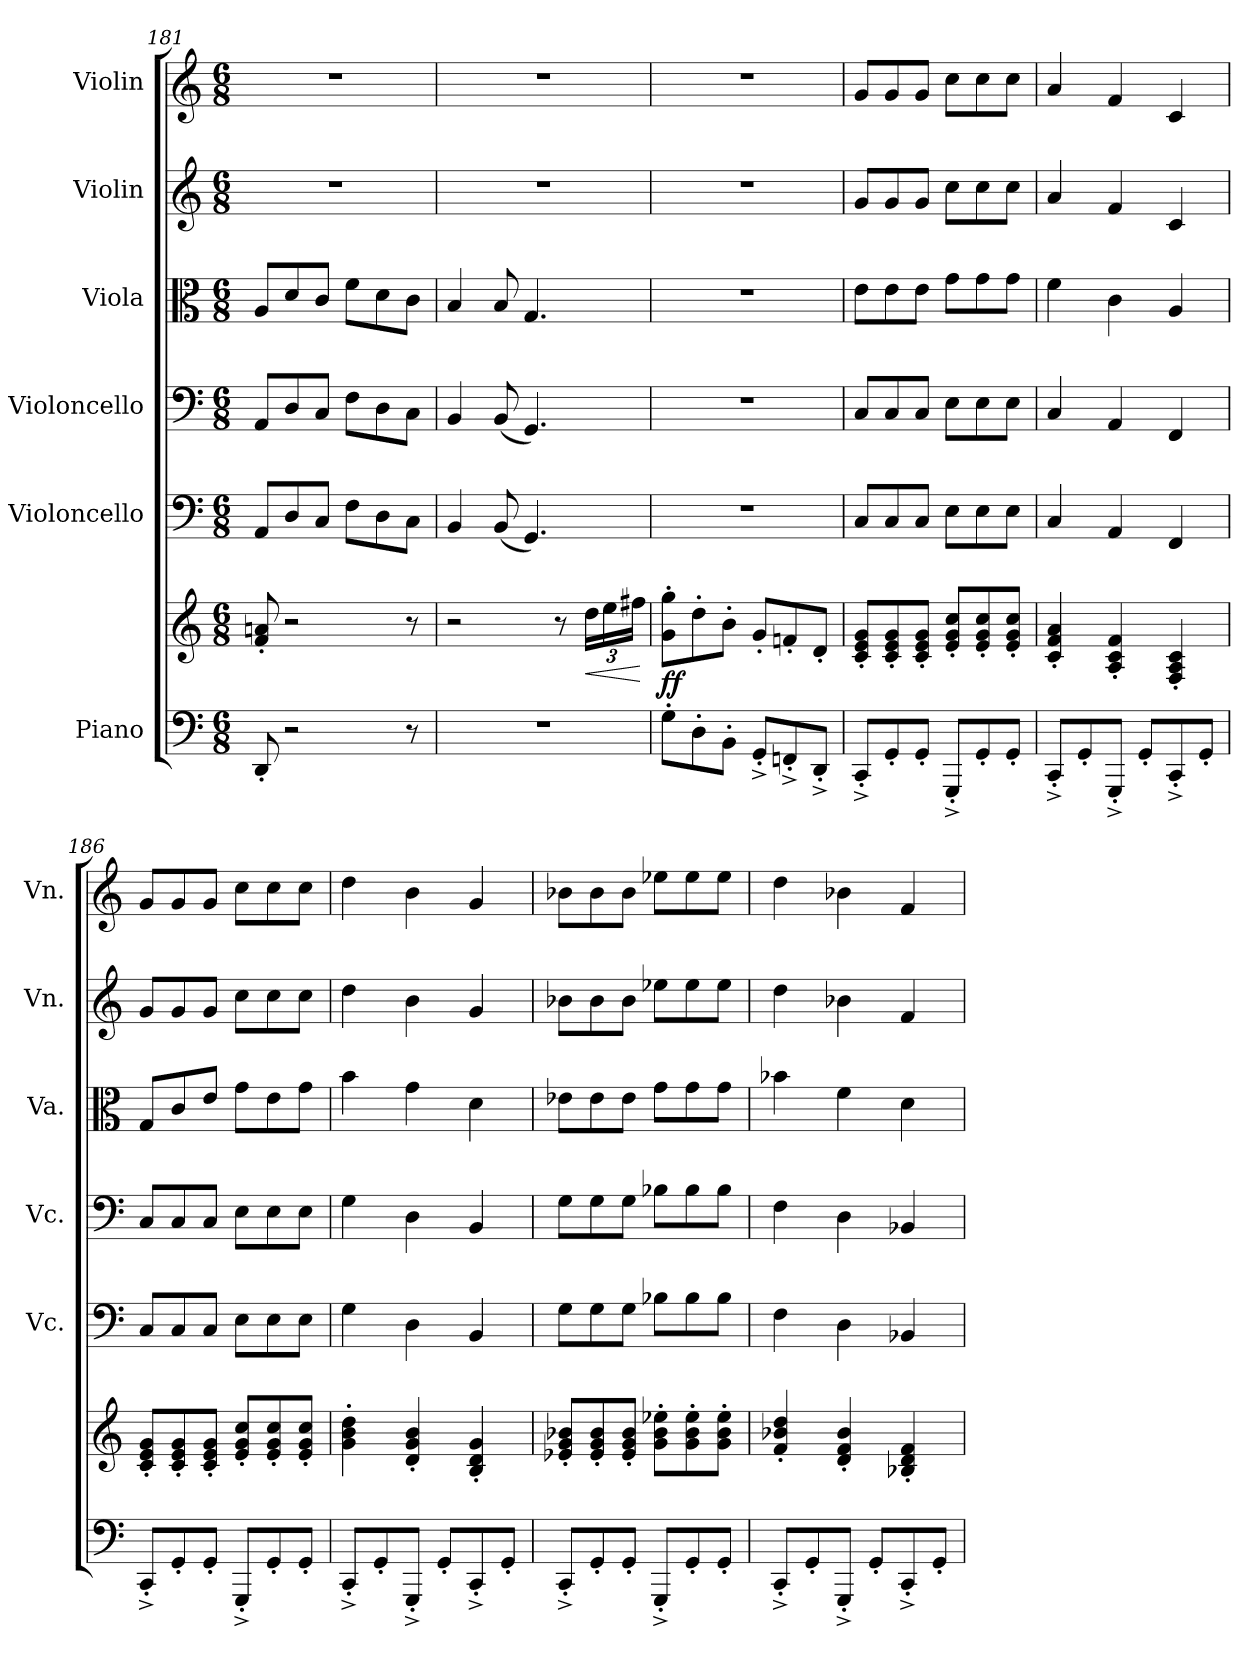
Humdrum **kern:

**kern	**kern	**dynam	**kern	**kern	**kern	**kern	**kern
*part6	*part6	*part6	*part5	*part4	*part3	*part2	*part1
*staff7	*staff6	*staff6/7	*staff5	*staff4	*staff3	*staff2	*staff1
*I"Piano	*	*	*I"Violoncello	*I"Violoncello	*I"Viola	*I"Violin	*I"Violin
*	*	*	*I'Vc.	*I'Vc.	*I'Va.	*I'Vn.	*I'Vn.
*clefF4	*clefG2	*	*clefF4	*clefF4	*clefC3	*clefG2	*clefG2
*k[]	*k[]	*	*k[]	*k[]	*k[]	*k[]	*k[]
*M6/8	*M6/8	*	*M6/8	*M6/8	*M6/8	*M6/8	*M6/8
=181	=181	=181	=181	=181	=181	=181	=181
8DD'/	8f/' 8an/'	.	8AA/L	8AA/L	8A/L	2.r	2.r
2r	2r	.	8D/	8D/	8d/	.	.
.	.	.	8C/J	8C/J	8c/J	.	.
.	.	.	8F\L	8F\L	8f\L	.	.
.	.	.	8D\	8D\	8d\	.	.
8r	8r	.	8C\J	8C\J	8c\J	.	.
=182	=182	=182	=182	=182	=182	=182	=182
2.r	2r	.	4BB/	4BB/	4B/	2.r	2.r
.	.	.	(8BB/	(8BB/	8B/	.	.
.	.	.	4.GG/)	4.GG/)	4.G/	.	.
.	8r	.	.	.	.	.	.
*	*Xbrackettup	*	*	*	*	*	*
!	!	!LO:HP:b	!	!	!	!	!
.	24dd\LL	<	.	.	.	.	.
.	24ee\	.	.	.	.	.	.
.	24ff#X\JJ	.	.	.	.	.	.
.	.	[	.	.	.	.	.
=183	=183	=183	=183	=183	=183	=183	=183
!	!	!LO:DY:b	!	!	!	!	!
8G'\L	8g\' 8gg\'L	ff	2.r	2.r	2.r	2.r	2.r
8D'\	8dd'\	.	.	.	.	.	.
8BB'\J	8b'\J	.	.	.	.	.	.
8GG'^/L	8g'/L	.	.	.	.	.	.
8FFn'^/	8fn'/	.	.	.	.	.	.
8DD'^/J	8d'/J	.	.	.	.	.	.
=184	=184	=184	=184	=184	=184	=184	=184
8CC'^/L	8c/' 8e/' 8g/'L	.	8C/L	8C/L	8e\L	8g/L	8g/L
8GG'/	8c/' 8e/' 8g/'	.	8C/	8C/	8e\	8g/	8g/
8GG'/J	8c/' 8e/' 8g/'J	.	8C/J	8C/J	8e\J	8g/J	8g/J
8GGG'^/L	8e/' 8g/' 8cc/'L	.	8E\L	8E\L	8g\L	8cc\L	8cc\L
8GG'/	8e/' 8g/' 8cc/'	.	8E\	8E\	8g\	8cc\	8cc\
8GG'/J	8e/' 8g/' 8cc/'J	.	8E\J	8E\J	8g\J	8cc\J	8cc\J
=185	=185	=185	=185	=185	=185	=185	=185
8CC'^/L	4c/' 4f/' 4a/'	.	4C/	4C/	4f\	4a/	4a/
8GG'/	.	.	.	.	.	.	.
8GGG'^/J	4A/' 4c/' 4f/'	.	4AA/	4AA/	4c\	4f/	4f/
8GG'/L	.	.	.	.	.	.	.
8CC'^/	4F/' 4A/' 4c/'	.	4FF/	4FF/	4A/	4c/	4c/
8GG'/J	.	.	.	.	.	.	.
!!LO:LB:g=z
=186	=186	=186	=186	=186	=186	=186	=186
8CC'^/L	8c/' 8e/' 8g/'L	.	8C/L	8C/L	8G/L	8g/L	8g/L
8GG'/	8c/' 8e/' 8g/'	.	8C/	8C/	8c/	8g/	8g/
8GG'/J	8c/' 8e/' 8g/'J	.	8C/J	8C/J	8e/J	8g/J	8g/J
8GGG'^/L	8e/' 8g/' 8cc/'L	.	8E\L	8E\L	8g\L	8cc\L	8cc\L
8GG'/	8e/' 8g/' 8cc/'	.	8E\	8E\	8e\	8cc\	8cc\
8GG'/J	8e/' 8g/' 8cc/'J	.	8E\J	8E\J	8g\J	8cc\J	8cc\J
=187	=187	=187	=187	=187	=187	=187	=187
8CC'^/L	4g\' 4b\' 4dd\'	.	4G\	4G\	4b\	4dd\	4dd\
8GG'/	.	.	.	.	.	.	.
8GGG'^/J	4d/' 4g/' 4b/'	.	4D\	4D\	4g\	4b\	4b\
8GG'/L	.	.	.	.	.	.	.
8CC'^/	4B/' 4d/' 4g/'	.	4BB/	4BB/	4d\	4g/	4g/
8GG'/J	.	.	.	.	.	.	.
=188	=188	=188	=188	=188	=188	=188	=188
8CC'^/L	8e-X/' 8g/' 8b-X/'L	.	8G\L	8G\L	8e-X\L	8b-X\L	8b-X\L
8GG'/	8e-/' 8g/' 8b-/'	.	8G\	8G\	8e-\	8b-\	8b-\
8GG'/J	8e-/' 8g/' 8b-/'J	.	8G\J	8G\J	8e-\J	8b-\J	8b-\J
8GGG'^/L	8g\' 8b-\' 8ee-X\'L	.	8B-X\L	8B-X\L	8g\L	8ee-X\L	8ee-X\L
8GG'/	8g\' 8b-\' 8ee-\'	.	8B-\	8B-\	8g\	8ee-\	8ee-\
8GG'/J	8g\' 8b-\' 8ee-\'J	.	8B-\J	8B-\J	8g\J	8ee-\J	8ee-\J
=189	=189	=189	=189	=189	=189	=189	=189
8CC'^/L	4f/' 4b-X/' 4dd/'	.	4F\	4F\	4b-X\	4dd\	4dd\
8GG'/	.	.	.	.	.	.	.
8GGG'^/J	4d/' 4f/' 4b-/'	.	4D\	4D\	4f\	4b-X\	4b-X\
8GG'/L	.	.	.	.	.	.	.
8CC'^/	4B-X/' 4d/' 4f/'	.	4BB-X/	4BB-X/	4d\	4f/	4f/
8GG'/J	.	.	.	.	.	.	.
=	=	=	=	=	=	=	=
*-	*-	*-	*-	*-	*-	*-	*-
